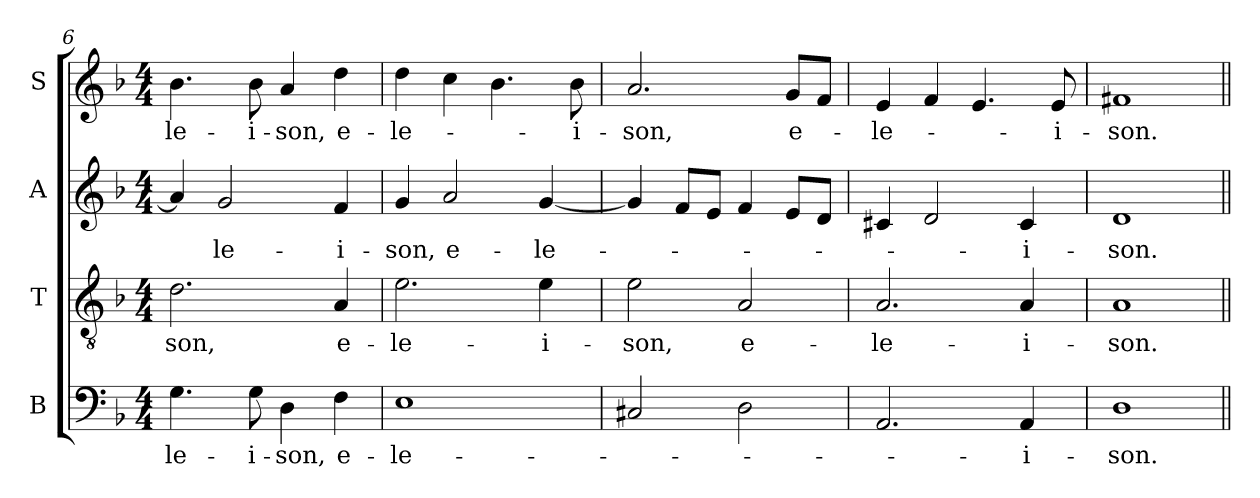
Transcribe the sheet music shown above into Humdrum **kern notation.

**kern	**text	**kern	**text	**kern	**text	**kern	**text
*part4	*part4	*part3	*part3	*part2	*part2	*part1	*part1
*staff4	*staff4	*staff3	*staff3	*staff2	*staff2	*staff1	*staff1
*I"B	*	*I"T	*	*I"A	*	*I"S	*
*clefF4	*	*clefGv2	*	*clefG2	*	*clefG2	*
*	*	*ITrd7c12	*	*	*	*	*
*k[b-]	*	*k[b-]	*	*k[b-]	*	*k[b-]	*
*F:	*	*F:	*	*F:	*	*F:	*
*M4/4	*	*M4/4	*	*M4/4	*	*M4/4	*
=6	=6	=6	=6	=6	=6	=6	=6
!	!LO:LY:b:color=#000000	!	!	!	!	!	!
!	!	!	!LO:LY:b:color=#000000	!	!	!	!
!	!	!	!	!	!	!	!LO:LY:b:color=#000000
4.Gi\	-le-	2.Di\	-son,	4ai/]	.	4.b-i\	-le-
!	!	!	!	!	!LO:LY:b:color=#000000	!	!
.	.	.	.	2gi/	-le-	.	.
!	!LO:LY:b:color=#000000	!	!	!	!	!	!
!	!	!	!	!	!	!	!LO:LY:b:color=#000000
8Gi\	-i-	.	.	.	.	8b-i\	-i-
!	!LO:LY:b:color=#000000	!	!	!	!	!	!
!	!	!	!	!	!	!	!LO:LY:b:color=#000000
4Di\	-son,	.	.	.	.	4ai/	-son,
!	!LO:LY:b:color=#000000	!	!	!	!	!	!
!	!	!	!LO:LY:b:color=#000000	!	!	!	!
!	!	!	!	!	!LO:LY:b:color=#000000	!	!
!	!	!	!	!	!	!	!LO:LY:b:color=#000000
4Fi\	e-	4AAi/	e-	4fi/	-i-	4ddi\	e-
=7	=7	=7	=7	=7	=7	=7	=7
!	!LO:LY:b:color=#000000	!	!	!	!	!	!
!	!	!	!LO:LY:b:color=#000000	!	!	!	!
!	!	!	!	!	!LO:LY:b:color=#000000	!	!
!	!	!	!	!	!	!	!LO:LY:b:color=#000000
1Ei	-le-	2.Ei\	-le-	4gi/	-son,	4ddi\	-le-
!	!	!	!	!	!LO:LY:b:color=#000000	!	!
.	.	.	.	2ai/	e-	4cci\	.
.	.	.	.	.	.	4.b-i\	.
!	!	!	!LO:LY:b:color=#000000	!	!	!	!
!	!	!	!	!	!LO:LY:b:color=#000000	!	!
.	.	4Ei\	-i-	[4gi/	-le-	.	.
!	!	!	!	!	!	!	!LO:LY:b:color=#000000
.	.	.	.	.	.	8b-i\	-i-
=8	=8	=8	=8	=8	=8	=8	=8
!	!	!	!LO:LY:b:color=#000000	!	!	!	!
!	!	!	!	!	!	!	!LO:LY:b:color=#000000
2C#Xi/	.	2Ei\	-son,	4gi/]	.	2.ai/	-son,
.	.	.	.	8fi/L	.	.	.
.	.	.	.	8ei/J	.	.	.
!	!	!	!LO:LY:b:color=#000000	!	!	!	!
2Di\	.	2AAi/	e-	4fi/	.	.	.
!	!	!	!	!	!	!	!LO:LY:b:color=#000000
.	.	.	.	8ei/L	.	8gi/L	e-
.	.	.	.	8di/J	.	8fi/J	.
!!LO:LB:g=z
=9	=9	=9	=9	=9	=9	=9	=9
!	!	!	!LO:LY:b:color=#000000	!	!	!	!
!	!	!	!	!	!	!	!LO:LY:b:color=#000000
2.AAi/	.	2.AAi/	-le-	4c#Xi/	.	4ei/	-le-
.	.	.	.	2di/	.	4fi/	.
.	.	.	.	.	.	4.ei/	.
!	!LO:LY:b:color=#000000	!	!	!	!	!	!
!	!	!	!LO:LY:b:color=#000000	!	!	!	!
!	!	!	!	!	!LO:LY:b:color=#000000	!	!
4AAi/	-i-	4AAi/	-i-	4c#i/	-i-	.	.
!	!	!	!	!	!	!	!LO:LY:b:color=#000000
.	.	.	.	.	.	8ei/	-i-
=10	=10	=10	=10	=10	=10	=10	=10
!	!LO:LY:b:color=#000000	!	!	!	!	!	!
!	!	!	!LO:LY:b:color=#000000	!	!	!	!
!	!	!	!	!	!LO:LY:b:color=#000000	!	!
!	!	!	!	!	!	!	!LO:LY:b:color=#000000
1Di	-son.	1AAi	-son.	1di	-son.	1f#Xi	-son.
=||	=||	=||	=||	=||	=||	=||	=||
*-	*-	*-	*-	*-	*-	*-	*-
